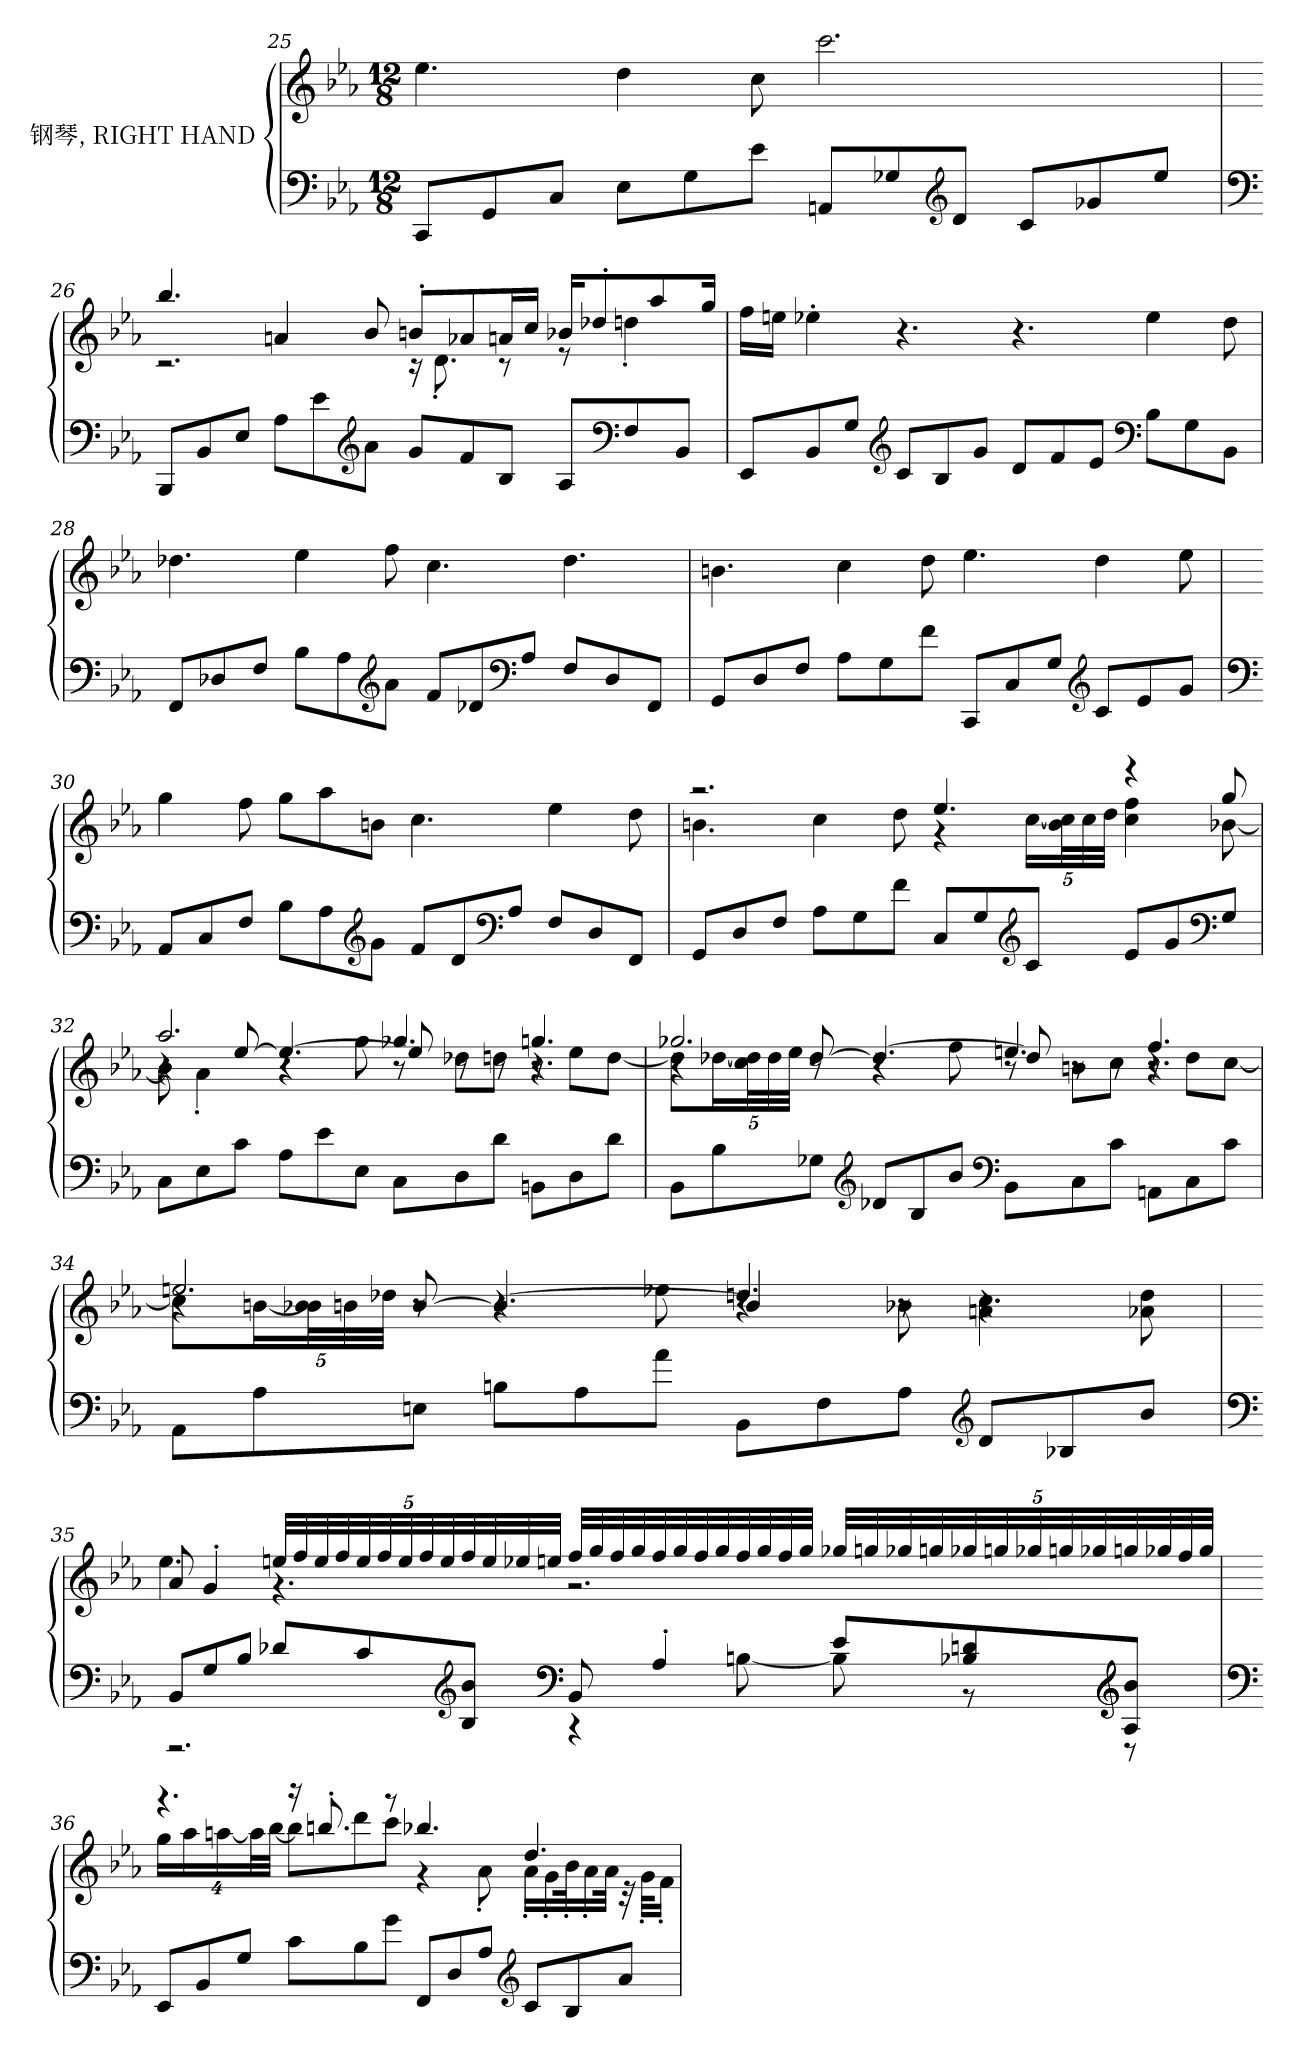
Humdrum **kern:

**kern	**kern
*part1	*part1
*staff2	*staff1
*I"钢琴, RIGHT HAND	*
!!LO:PB:g=z
*clefF4	*clefG2
*k[b-e-a-]	*k[b-e-a-]
*M12/8	*M12/8
*MM93	*MM93
=25	=25
8CC/L	4.ee-\
8GG/	.
8C/J	.
*	*MM97
8E-\L	4dd\
8G\	.
*	*MM63
8e-\J	8cc\
*	*MM69
8AAn/L	2.ccc\
8G-X/	.
*clefG2	*
8d/J	.
8c/L	.
8g-X/	.
8ee-/J	.
=26	=26
*clefF4	*
*	*MM75
*	*^
8BBB-/L	4.bb-/	2.r
8BB-/	.	.
8E-/J	.	.
8A-\L	4an/	.
8e-\	.	.
*clefG2	*	*
*	*MM86	*
8a-\J	8b-/	.
*	*MM60	*
8g/L	8bn'/L	16r
.	.	8.d'\
8f/	8a-X/	.
8B-/J	16an/L	8r
.	16cc/JJ	.
*	*MM84	*
8A-/L	16b-X/KL	8r
.	8dd-X'/	.
*clefF4	*	*
8F/	.	4ddn'\
.	8aa-/	.
8BB-/J	.	.
.	16gg/Jk	.
*	*v	*v
!!LO:LB:g=z
=27	=27
*	*MM56
8EE-/L	16ff\LL
*	*MM63
.	16een\JJ
*	*MM78
8BB-/	4ee-X'\
8G/J	.
*clefG2	*
*	*MM86
8c/L	4.r
8B-/	.
8g/J	.
*	*MM78
8d/L	4.r
8f/	.
8e-/J	.
*clefF4	*
*	*MM67
8B-\L	4ee-\
8G\	.
*	*MM56
8BB-\J	8dd\
=28	=28
*	*MM65
8FF/L	4.dd-X\
8D-X/	.
8F/J	.
*	*MM93
8B-\L	4ee-\
8A-\	.
*clefG2	*
*	*MM78
8a-\J	8ff\
*	*MM86
8f/L	4.cc\
8d-X/	.
*clefF4	*
8A-/J	.
*	*MM99
8F/L	4.dd-\
8D-/	.
8FF/J	.
!!LO:LB:g=z
=29	=29
*	*MM90
8GG/L	4.bn\
8D/	.
8F/J	.
8A-\L	4cc\
8G\	.
*	*MM82
8f\J	8dd\
*	*MM101
8CC/L	4.ee-\
8C/	.
8G/J	.
*clefG2	*
*	*MM93
8c/L	4dd\
8e-/	.
*	*MM75
8g/J	8ee-\
=30	=30
*clefF4	*
*	*MM105
8AA-/L	4gg\
8C/	.
*	*MM93
8F/J	8ff\
*	*MM110
8B-\L	8gg\L
8A-\	8aa-\
*clefG2	*
*	*MM99
8g\J	8bn\J
*	*MM103
8f/L	4.cc\
8d/	.
*clefF4	*
8A-/J	.
*	*MM86
8F/L	4ee-\
8D/	.
*	*MM78
8FF/J	8dd\
!!LO:LB:g=z
=31	=31
*	*MM93
*	*^
8GG/L	2.r	4.bn\
8D/	.	.
8F/J	.	.
*	*MM97	*
8A-\L	.	4cc\
8G\	.	.
*	*MM93	*
8f\J	.	8dd\
*	*MM97	*
8C/L	4.ee-/	4r
8G/	.	.
*clefG2	*	*
*	*	*Xbrackettup
8c/J	.	[20cc\LL
.	.	40b\ 40cc\]L
.	.	40cc\
.	.	40dd\JJJ
*	*MM97	*
8e-/L	4r	4cc\ 4ff\
8g/	.	.
*clefF4	*	*
*	*MM78	*
8G/J	8gg/	[8b-X\
*	*v	*v
=32	=32
*	*MM75
*	*^
*	*	*^
8C\L	2.aa-/	8b-\]	4r
*	*MM93	*	*
8E-\	.	4a-'\	.
8c\J	.	.	[8ee-/
8A-\L	.	4r	4.ee-/_
8e-\	.	.	.
*	*MM78	*	*
8E-\J	.	8gg\	.
*	*MM93	*	*
8C\L	4.gg-X/	8r	8ee-/]
*	*MM97	*	*
8D\	.	8dd-X\L	8r
8d\J	.	8ddn\J	8r
*	*MM99	*	*
8BBn\L	4.ggn/	8r	4.r
*	*MM101	*	*
8D\	.	8ee-\L	.
*	*MM97	*	*
8d\J	.	[8dd\J	.
!!LO:LB:g=z	!!	!!
=33	=33	=33	=33
*	*MM82	*	*
8BB-\L	2.gg-X/	8dd\L]	4r
*	*MM86	*	*
8B-\	.	[20dd-X\L	.
.	.	40cc\ 40dd-\]L	.
.	.	40dd-\	.
.	.	40ee-\JJJ	.
8G-X\J	.	8r	[8dd-/
*clefG2	*	*	*
8d-X/L	.	4r	4.dd-/_
8B-/	.	.	.
*	*MM75	*	*
8b-/J	.	8ff\	.
*clefF4	*	*	*
8BB-\L	4.een/	8r	8dd-/]
*	*MM93	*	*
8C\	.	8bn\L	8r
*	*MM60	*	*
8c\J	.	8cc\J	8r
*	*MM67	*	*
8AAn\L	4.ff/	8r	4.r
*	*MM82	*	*
8C\	.	8dd-\L	.
*	*MM60	*	*
8c\J	.	[8cc\J	.
!!LO:LB:g=z	!!	!!
=34	=34	=34	=34
*	*MM67	*	*
8AA-\L	2.een/	8cc\L]	4r
*	*MM48	*	*
8A-\	.	[20bn\L	.
.	.	40b-X\ 40b\]L	.
.	.	40bn\	.
.	.	40dd-X\JJJ	.
*	*MM82	*	*
8En\J	.	8r	[8b/
*	*MM86	*	*
8Bn\L	.	4r	4.b/_
8A-\	.	.	.
*	*MM63	*	*
8a-\J	.	8ee-X\	.
*	*MM71	*	*
8BB-\L	4.ddn/	4r	4b/]
8F\	.	.	.
*	*MM86	*	*
8A-\J	.	8b-X\	8r
*clefG2	*	*	*
*	*MM90	*	*
8d/L	4.r	4an\ 4cc\	4.r
8B-X/	.	.	.
*	*MM75	*	*
8b-/J	.	8a-X\ 8dd\	.
*	*v	*v	*v
!!LO:PB:g=z
=35	=35
*clefF4	*
*	*MM78
*^	*^
8BB-/L	2.r	8a-/	4.ee-\
*	*	*MM90	*
8G/	.	4g'/	.
8B-/J	.	.	.
*	*	*MM45	*
8d-X/L	.	32een/LLL	4.r
*	*	*MM67	*
.	.	32ff/	.
*	*	*MM86	*
.	.	32ee/	.
*	*	*MM90	*
.	.	32ff/	.
8c/	.	40ee/	.
.	.	40ff/	.
.	.	40ee/	.
.	.	40ff/	.
.	.	40ee/	.
*clefG2	*	*	*
8B-/ 8b-/J	.	32ff/	.
*	*	*MM86	*
.	.	32ee/	.
*	*	*MM60	*
.	.	32ee-X/	.
*	*	*MM63	*
.	.	32een/JJJ	.
*clefF4	*	*	*
*	*	*MM82	*
8BB-/	4r	32ff/LLL	2.r
*	*	*MM90	*
.	.	32gg/	.
*	*	*MM93	*
.	.	32ff/	.
*	*	*MM95	*
.	.	32gg/	.
4A-'/	.	32ff/	.
.	.	32gg/	.
.	.	32ff/	.
.	.	32gg/	.
.	[8Bn\	32ff/	.
.	.	32gg/	.
*	*	*MM93	*
.	.	32ff/	.
*	*	*MM86	*
.	.	32gg/JJJ	.
*	*	*MM75	*
8e-/L	8B\]	32gg-X/LLL	.
*	*	*MM82	*
.	.	32ggn/	.
*	*	*MM86	*
.	.	32gg-X/	.
.	.	32ggn/	.
*	*	*MM73	*
8B-X/ 8dn/	8r	40gg-X/	.
.	.	40ggn/	.
.	.	40gg-X/	.
.	.	40ggn/	.
.	.	40gg-X/	.
*clefG2	*	*	*
8A-/ 8b-/J	8r	32ggn/	.
*	*	*MM41	*
.	.	32gg-X/	.
*	*	*MM45	*
.	.	32ff/	.
*	*	*MM22	*
.	.	32gg-/JJJ	.
*v	*v	*	*
!!LO:LB:g=z	!!
=36	=36	=36
*clefF4	*	*
*	*MM71	*
8EE-/L	4.r	32%3gg\L
.	.	32%3aa-\
8BB-/	.	.
.	.	[32%3aan\
8G/J	.	.
.	.	64%3aa\L]
.	.	[64%3bb-\JJ
8c\L	16r	8bb-\L]
.	8.bbn'/	.
8B-\	.	8ddd\
8g\J	8r	8ccc\J
*	*MM90	*
8FF/L	4.bb-X/	4r
8D/	.	.
*	*MM116	*
8A-/J	.	8a-'\
*clefG2	*	*
*	*MM93	*
8c/L	4.dd/	16a-'\LL
.	.	16g'\
8B-/	.	32b-'\K
.	.	16a-'\
.	.	32a-\JJk
8a-/J	.	32r
.	.	32g'\KLL
.	.	16f'\JJ
*	*v	*v
=	=
*-	*-
